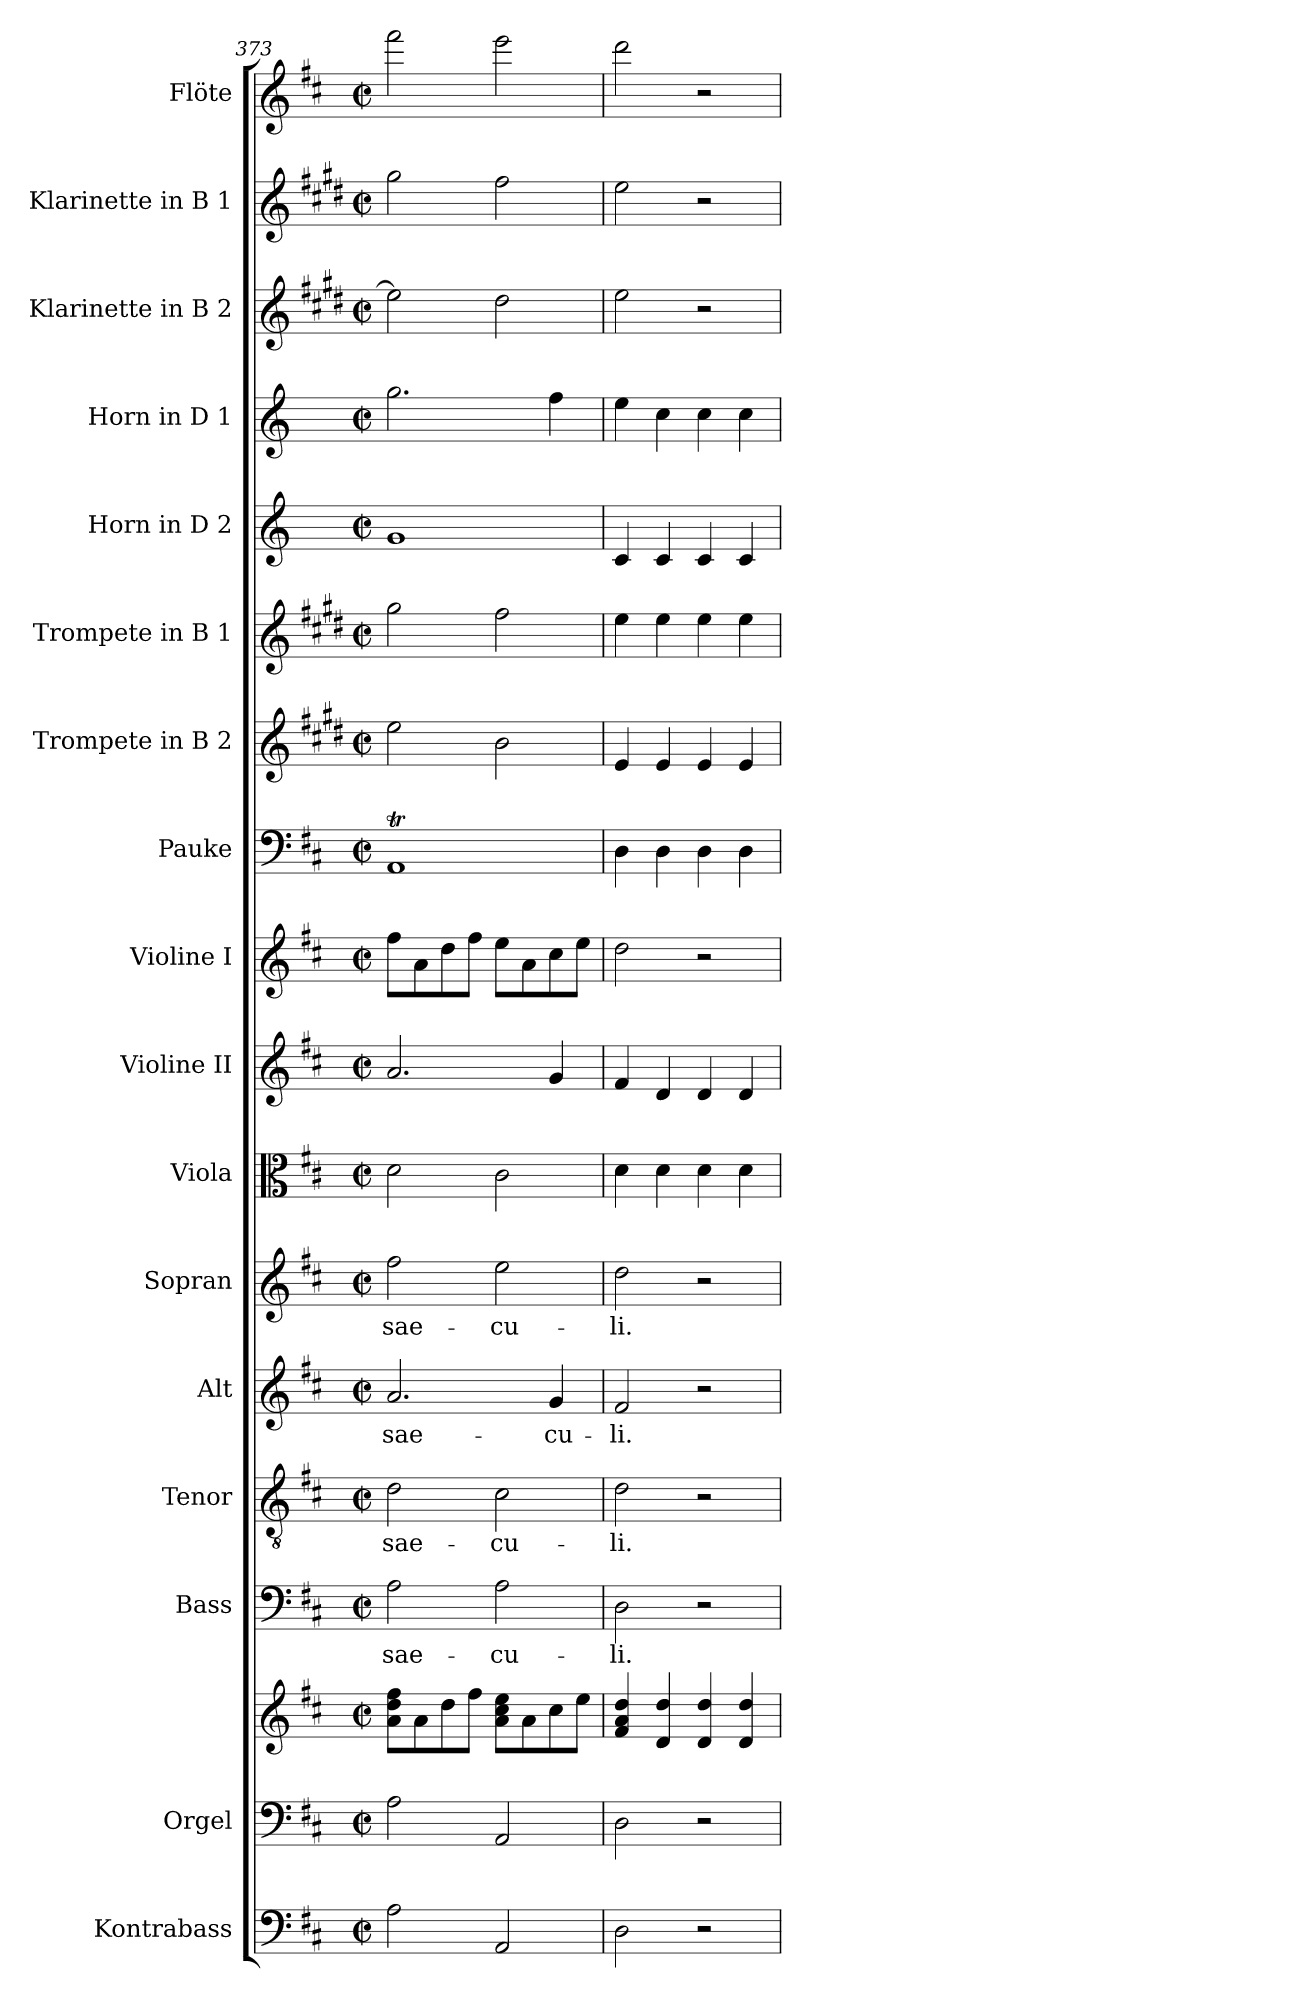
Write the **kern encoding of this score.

**kern	**kern	**kern	**kern	**text	**kern	**text	**kern	**text	**kern	**text	**kern	**kern	**kern	**kern	**kern	**kern	**kern	**kern	**kern	**kern	**kern
*part17	*part16	*part16	*part15	*part15	*part14	*part14	*part13	*part13	*part12	*part12	*part11	*part10	*part9	*part8	*part7	*part6	*part5	*part4	*part3	*part2	*part1
*staff18	*staff17	*staff16	*staff15	*staff15	*staff14	*staff14	*staff13	*staff13	*staff12	*staff12	*staff11	*staff10	*staff9	*staff8	*staff7	*staff6	*staff5	*staff4	*staff3	*staff2	*staff1
*I"Kontrabass	*I"Orgel	*	*I"Bass	*	*I"Tenor	*	*I"Alt	*	*I"Sopran	*	*I"Viola	*I"Violine II	*I"Violine I	*I"Pauke	*I"Trompete in B 2	*I"Trompete in B 1	*I"Horn in D 2	*I"Horn in D 1	*I"Klarinette in B 2	*I"Klarinette in B 1	*I"Flöte
*I'Kb.	*I'Org.	*	*I'B	*	*I'T	*	*I'A	*	*I'S	*	*I'Vla.	*I'Vl. II	*I'Vl. I	*I'Pk.	*I'Trp. 2	*I'Trp. 1	*I'Hrn. 2	*I'Hrn. 1	*I'Kl. 2	*I'Kl. 1	*I'Fl.
*clefF4	*clefF4	*clefG2	*clefF4	*	*clefGv2	*	*clefG2	*	*clefG2	*	*clefC3	*clefG2	*clefG2	*clefF4	*clefG2	*clefG2	*clefG2	*clefG2	*clefG2	*clefG2	*clefG2
*ITrd7c12	*	*	*	*	*	*	*	*	*	*	*	*	*	*	*ITrd1c2	*ITrd1c2	*ITrd-1c-2	*ITrd-1c-2	*ITrd1c2	*ITrd1c2	*
*k[f#c#]	*k[f#c#]	*k[f#c#]	*k[f#c#]	*	*k[f#c#]	*	*k[f#c#]	*	*k[f#c#]	*	*k[f#c#]	*k[f#c#]	*k[f#c#]	*k[f#c#]	*k[f#c#]	*k[f#c#]	*k[f#c#]	*k[f#c#]	*k[f#c#]	*k[f#c#]	*k[f#c#]
*D:	*D:	*D:	*D:	*	*D:	*	*D:	*	*D:	*	*D:	*D:	*D:	*D:	*D:	*D:	*D:	*D:	*D:	*D:	*D:
*M2/2	*M2/2	*M2/2	*M2/2	*	*M2/2	*	*M2/2	*	*M2/2	*	*M2/2	*M2/2	*M2/2	*M2/2	*M2/2	*M2/2	*M2/2	*M2/2	*M2/2	*M2/2	*M2/2
*met(c|)	*met(c|)	*met(c|)	*met(c|)	*	*met(c|)	*	*met(c|)	*	*met(c|)	*	*met(c|)	*met(c|)	*met(c|)	*met(c|)	*met(c|)	*met(c|)	*met(c|)	*met(c|)	*met(c|)	*met(c|)	*met(c|)
=373	=373	=373	=373	=373	=373	=373	=373	=373	=373	=373	=373	=373	=373	=373	=373	=373	=373	=373	=373	=373	=373
!	!	!	!	!LO:LY:b	!	!LO:LY:b	!	!LO:LY:b	!	!LO:LY:b	!	!	!	!	!	!	!	!	!	!	!
2AA\	2A\	8a\ 8dd\ 8ff#\L	2A\	sae-	2d\	sae-	2.a/	sae-	2ff#\	sae-	2d\	2.a/	8ff#\L	1AAT	2dd\	2ff#\	1a	2.aa\	2dd\]	2ff#\	2fff#\
.	.	8a\	.	.	.	.	.	.	.	.	.	.	8a\	.	.	.	.	.	.	.	.
.	.	8dd\	.	.	.	.	.	.	.	.	.	.	8dd\	.	.	.	.	.	.	.	.
.	.	8ff#\J	.	.	.	.	.	.	.	.	.	.	8ff#\J	.	.	.	.	.	.	.	.
!	!	!	!	!LO:LY:b	!	!LO:LY:b	!	!	!	!LO:LY:b	!	!	!	!	!	!	!	!	!	!	!
2AAA/	2AA/	8a\ 8cc#\ 8ee\L	2A\	-cu-	2c#\	-cu-	.	.	2ee\	-cu-	2c#\	.	8ee\L	.	2a\	2ee\	.	.	2cc#\	2ee\	2eee\
.	.	8a\	.	.	.	.	.	.	.	.	.	.	8a\	.	.	.	.	.	.	.	.
!	!	!	!	!	!	!	!	!LO:LY:b	!	!	!	!	!	!	!	!	!	!	!	!	!
.	.	8cc#\	.	.	.	.	4g/	-cu-	.	.	.	4g/	8cc#\	.	.	.	.	4gg\	.	.	.
.	.	8ee\J	.	.	.	.	.	.	.	.	.	.	8ee\J	.	.	.	.	.	.	.	.
=374	=374	=374	=374	=374	=374	=374	=374	=374	=374	=374	=374	=374	=374	=374	=374	=374	=374	=374	=374	=374	=374
!	!	!	!	!LO:LY:b	!	!LO:LY:b	!	!LO:LY:b	!	!LO:LY:b	!	!	!	!	!	!	!	!	!	!	!
2DD\	2D\	4f#/ 4a/ 4dd/	2D\	-li.	2d\	-li.	2f#/	-li.	2dd\	-li.	4d\	4f#/	2dd\	4D\	4d/	4dd\	4d/	4ff#\	2dd\	2dd\	2ddd\
.	.	4d/ 4dd/	.	.	.	.	.	.	.	.	4d\	4d/	.	4D\	4d/	4dd\	4d/	4dd\	.	.	.
2r	2r	4d/ 4dd/	2r	.	2r	.	2r	.	2r	.	4d\	4d/	2r	4D\	4d/	4dd\	4d/	4dd\	2r	2r	2r
.	.	4d/ 4dd/	.	.	.	.	.	.	.	.	4d\	4d/	.	4D\	4d/	4dd\	4d/	4dd\	.	.	.
=	=	=	=	=	=	=	=	=	=	=	=	=	=	=	=	=	=	=	=	=	=
*-	*-	*-	*-	*-	*-	*-	*-	*-	*-	*-	*-	*-	*-	*-	*-	*-	*-	*-	*-	*-	*-
